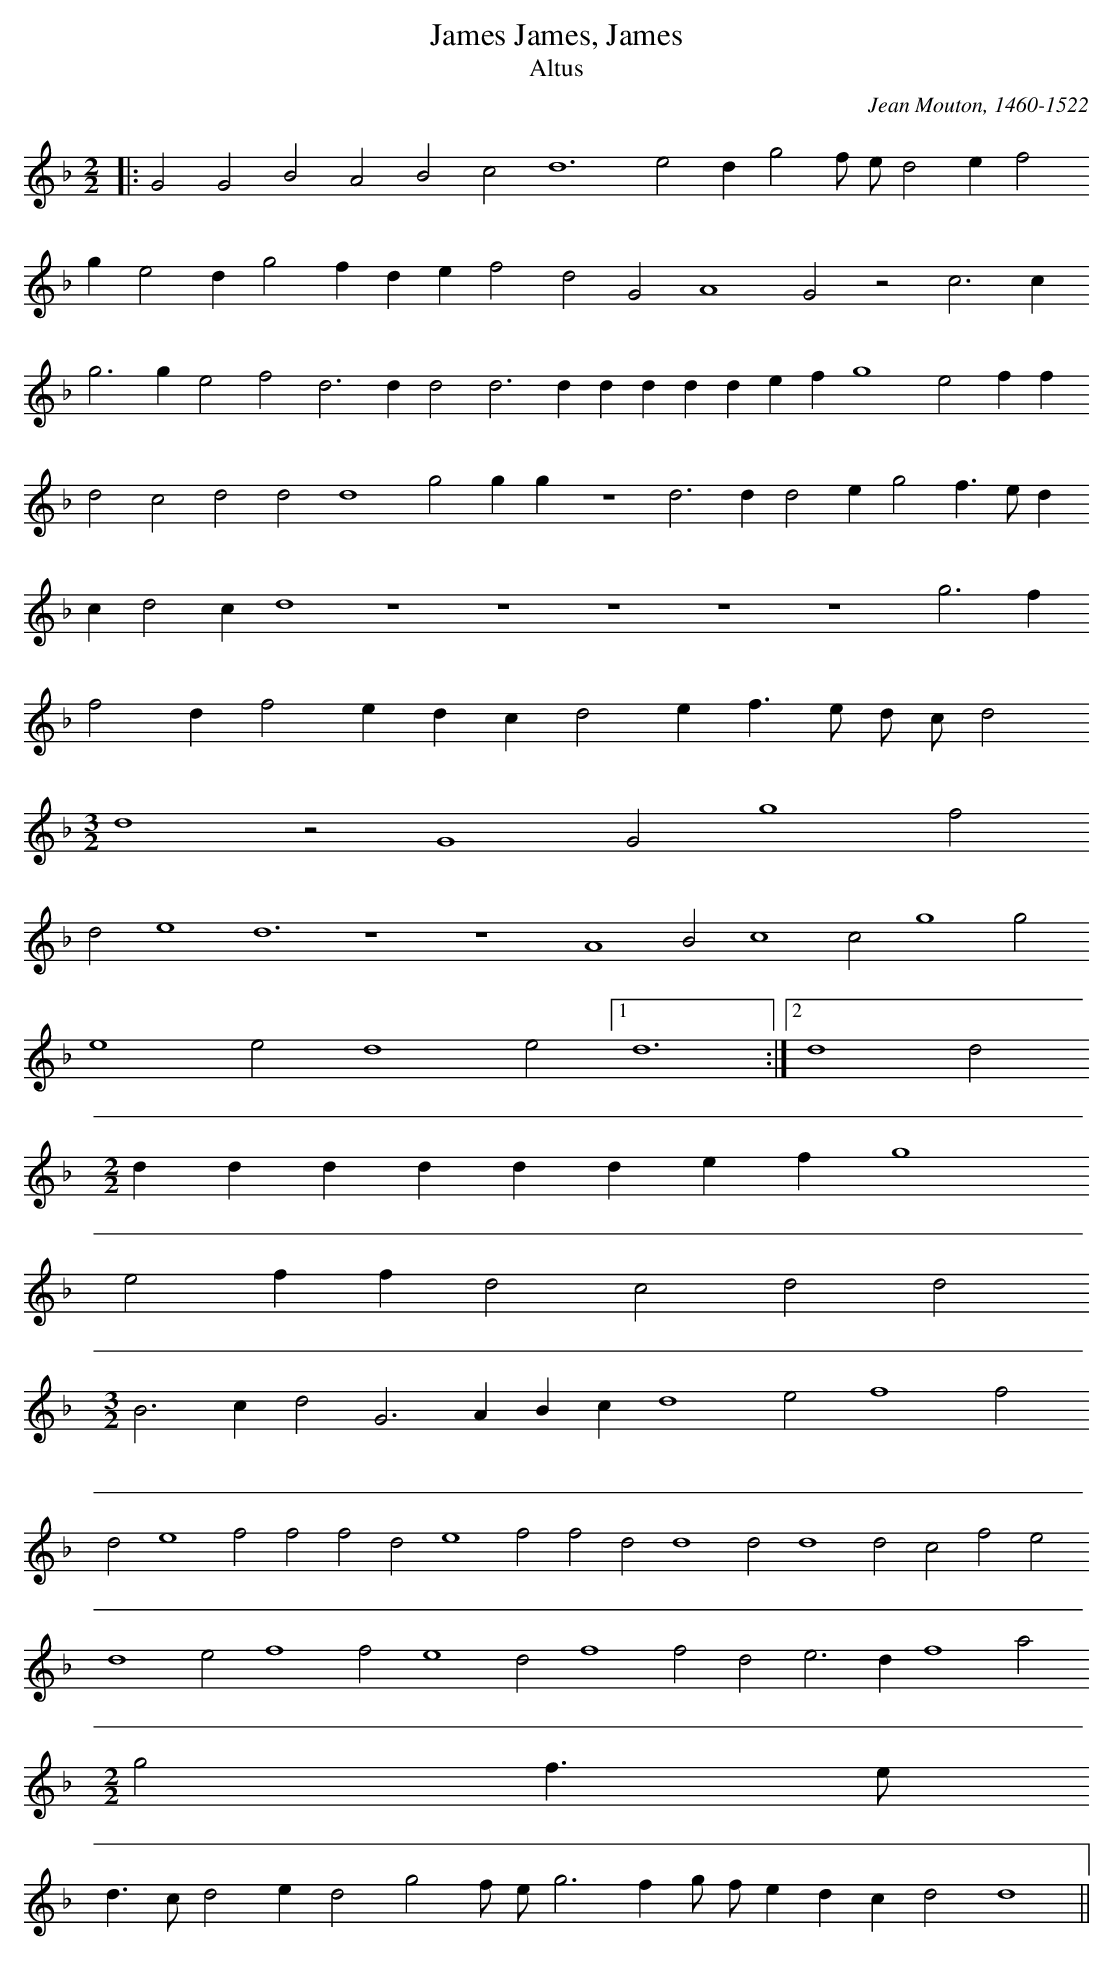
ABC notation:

X:1
T: James, James, James
T: Altus
C:Jean Mouton, 1460-1522
M: 2/2
K:F % 1 flats
L:1/4
|:G2 G2 B2 A2 B2 c2 d6 e2 d g2 f/ e/ d2 e f2
g e2 d g2 f d e f2 d2 G2 A4 G2 z2 c3 c
g3 g e2 f2 d3 d d2 d3 d d d d d e f g4 e2 f f
d2 c2 d2 d2 d4 g2 g g z4 d3 d d2 e g2 f > e d
c d2 c d4 z4 z4 z4 z4 z4 g3 f
f2 d f2 e d c d2 e f > e d/ c/ d2
M:3/2
L:1/4
d4 z2 G4 G2 g4 f2
d2 e4 d6 z6 z6 A4 B2 c4 c2 g4 g2
e4 e2 d4 e2 [1 d6 :| [2 d4 d2
M:2/2
L:1/4
d d d d d d e f g4
e2 f f d2 c2 d2 d2
M:3/2
L:1/4
B3 c d2 G3 A B c d4 e2 f4 f2
d2 e4 f2 f2 f2 d2 e4 f2 f2 d2 d4 d2 d4 d2 c2 f2 e2
d4 e2 f4 f2 e4 d2 f4 f2 d2 e3 d f4 a2
M:2/2
L: 1/4
g2 f >e
d > c d2 e d2 g2 f/ e/ g3 f g/ f/ e d c d2 d4 ||
